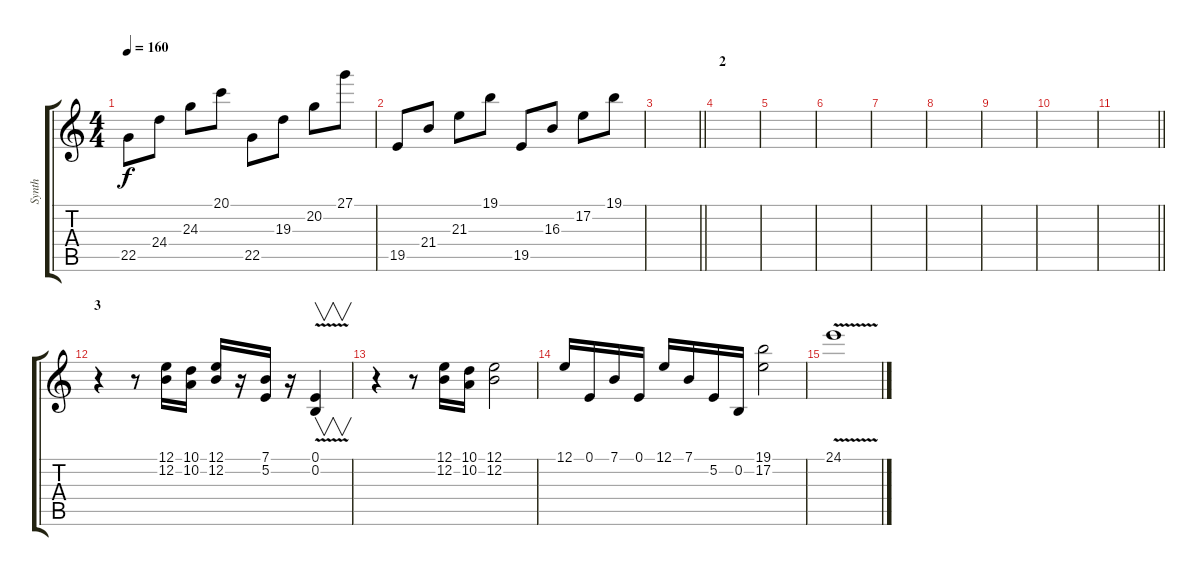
\track ("Synth" "Synth") {instrument stringensemble1}
\staff {score tabs}
\tuning (E4 B3 G3 D3 A2 E2) {hide}
\ts (4 4)
\tempo 160
\clef g2
\ks c
22.5.8{dy f} 24.4.8 24.3.8 20.1.8 22.5.8 19.3.8 20.2.8 27.1.8 |
19.5.8 21.4.8 21.3.8 19.1.8 19.5.8 16.3.8 17.2.8 19.1.8 |
\barLineRight lightlight
|
\section ("" "2")
|
|
|
|
|
|
|
\barLineRight lightlight
|
\section ("" "3")
r.4{volume 11 instrument violin} r.8 (12.1 12.2).16 (10.1 10.2).16 (12.1 12.2).16 r.16 (7.1 5.2).16 r.16 (0.1{v} 0.2).4{v} |
r.4 r.8 (12.1 12.2).16 (10.1 10.2).16 (12.1 12.2).2 |
12.1.16 0.1.16 7.1.16 0.1.16 12.1.16 7.1.16 5.2.16 0.2.16 (19.1 17.2).2 |
24.1{v}.1
